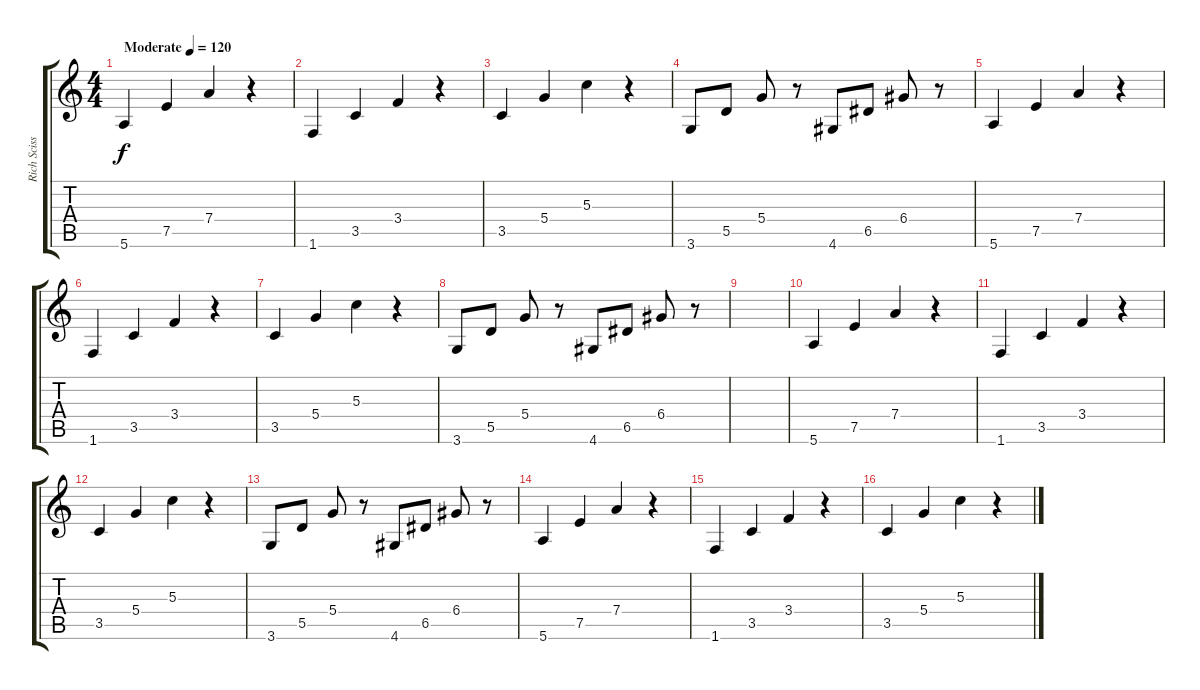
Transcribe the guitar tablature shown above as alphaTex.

\track ("Rich Scissorhands(2ndGuitar)" "Rich Sciss") {instrument distortionguitar}
\staff {score tabs}
\tuning (E4 B3 G3 D3 A2 E2) {hide}
\ts (4 4)
\tempo (120 "Moderate")
\clef g2
\ks c
5.6.4{dy f instrument distortionguitar} 7.5.4 7.4.4 r.4 |
1.6.4 3.5.4 3.4.4 r.4 |
3.5.4 5.4.4 5.3.4 r.4 |
3.6.8 5.5.8 5.4.8 r.8 4.6.8 6.5.8 6.4.8 r.8 |
5.6.4 7.5.4 7.4.4 r.4 |
1.6.4 3.5.4 3.4.4 r.4 |
3.5.4 5.4.4 5.3.4 r.4 |
3.6.8 5.5.8 5.4.8 r.8 4.6.8 6.5.8 6.4.8 r.8 |
|
5.6.4 7.5.4 7.4.4 r.4 |
1.6.4 3.5.4 3.4.4 r.4 |
3.5.4 5.4.4 5.3.4 r.4 |
3.6.8 5.5.8 5.4.8 r.8 4.6.8 6.5.8 6.4.8 r.8 |
5.6.4 7.5.4 7.4.4 r.4 |
1.6.4 3.5.4 3.4.4 r.4 |
3.5.4 5.4.4 5.3.4 r.4
